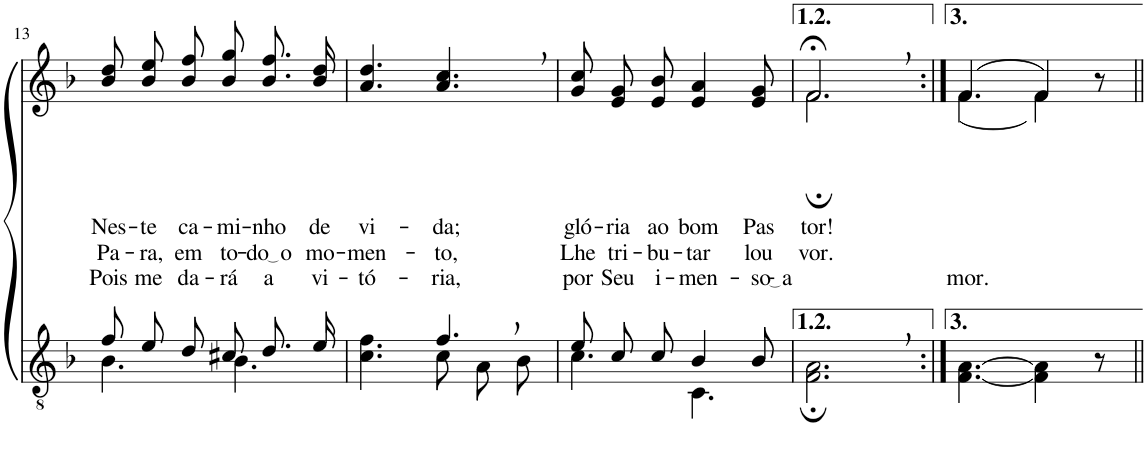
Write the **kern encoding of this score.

**kern	**kern	**text	**text	**text
*part2	*part1	*part1	*part1	*part1
*staff2	*staff1	*staff1	*staff1	*staff1
*I"Parte III e IV	*I"Parte I e II	*	*	*
!!LO:PB:g=z
*clefGv2	*clefG2	*	*	*
*Trd3c5	*Trd3c5	*	*	*
*k[b-]	*k[b-]	*	*	*
*M6/8	*M6/8	*	*	*
=13	=13	=13	=13	=13
*^	*	*	*	*
!	!	!	!LO:LY:b	!LO:LY:b	!LO:LY:b
8f/L	4.B-\	8b-\ 8dd\L	Nes-	Pa-	Pois
!	!	!	!LO:LY:b	!LO:LY:b	!LO:LY:b
8e/	.	8b-\ 8ee\	-te	-ra,	me
!	!	!	!LO:LY:b	!LO:LY:b	!LO:LY:b
8d/J	.	8b-\ 8ff\J	ca-	em	da-
!	!	!	!LO:LY:b	!LO:LY:b	!LO:LY:b
8c#X/L	4.B-\	8b-\ 8gg\L	-mi-	to-	-rá
!	!	!	!LO:LY:b	!LO:LY:b	!LO:LY:b
8.d/	.	8.b-\ 8.ff\	-nho	do o	a
!	!	!	!LO:LY:b	!LO:LY:b	!LO:LY:b
16e/Jk	.	16b-\ 16dd\Jk	de	mo-	vi-
=14	=14	=14	=14	=14	=14
!	!	!	!LO:LY:b	!LO:LY:b	!LO:LY:b
4.ryy	4.c\ 4.f\	4.a/ 4.dd/	vi-	-men-	-tó-
!	!	!	!LO:LY:b	!LO:LY:b	!LO:LY:b
4.f,/	8c\L	4.a/, 4.cc/,	-da;	-to,	-ria,
.	8A\	.	.	.	.
.	8B-\J	.	.	.	.
=15	=15	=15	=15	=15	=15
!	!	!	!LO:LY:b	!LO:LY:b	!LO:LY:b
8e/L	4.c\	8g/ 8cc/L	gló-	Lhe	por
!	!	!	!LO:LY:b	!LO:LY:b	!LO:LY:b
8c/	.	8e/ 8g/	-ria	tri-	Seu
!	!	!	!LO:LY:b	!LO:LY:b	!LO:LY:b
8c/J	.	8e/ 8b-/J	ao	-bu-	i-
!	!	!	!LO:LY:b	!LO:LY:b	!LO:LY:b
4B-/	4.C\	4e/ 4a/	bom	-tar	-men-
!	!	!	!LO:LY:b	!LO:LY:b	!LO:LY:b
8B-/	.	8e/ 8g/	Pas-	lou-	so a
*v	*v	*	*	*	*
=16	=16	=16	=16	=16
*	*^	*	*	*
!	!	!	!LO:LY:b	!LO:LY:b	!
2.F\;, 2.A\;,	2.f;<,/	2.f;\	-tor!	-vor.	.
=17:|!	=17:|!	=17:|!	=17:|!	=17:|!	=17:|!
!	!	!	!	!	!LO:LY:b
[4.F\ [4.A\	[4.f/	[4.f\	.	.	-mor.
4F\] 4A\]	4f/]	4f\]	.	.	.
8r	8r	8ryy	.	.	.
*	*v	*v	*	*	*
=||	=||	=||	=||	=||
*-	*-	*-	*-	*-
